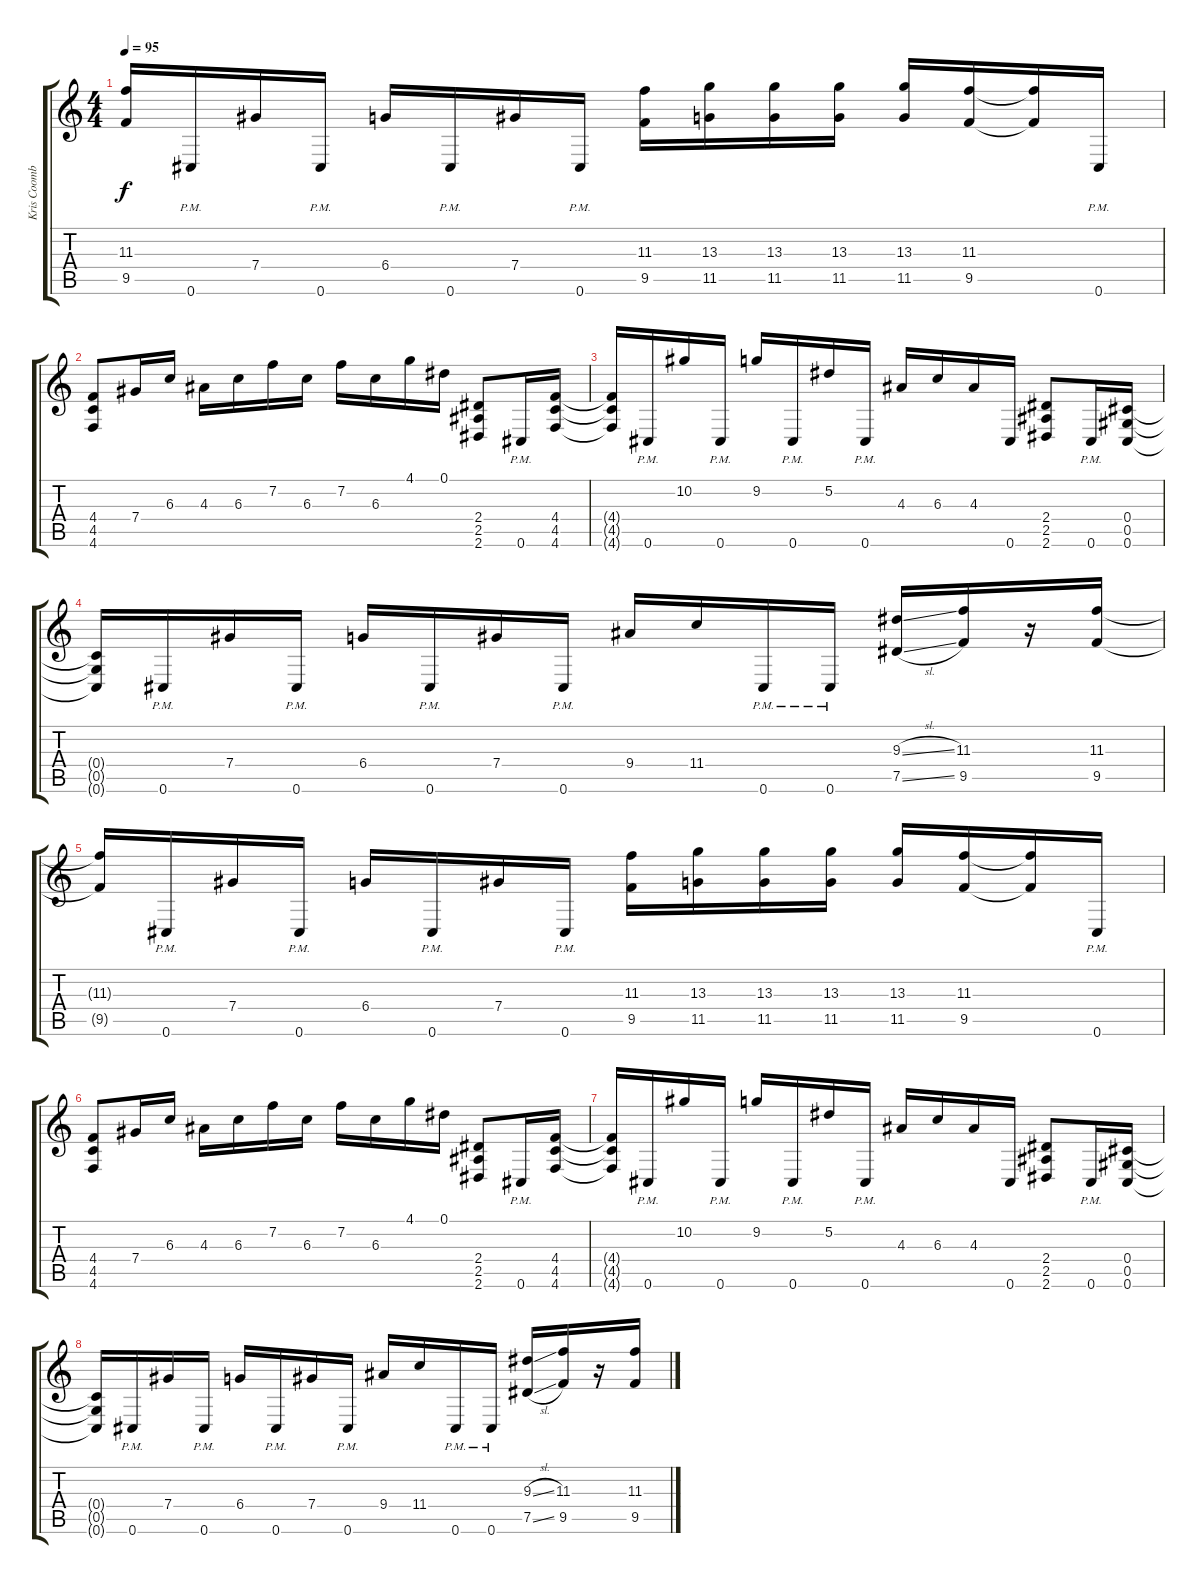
\track ("Kris Coombs" "Kris Coomb") {instrument distortionguitar}
\staff {score tabs}
\tuning (Eb4 Bb3 Gb3 Db3 Ab2 Db2) {hide}
\ts (4 4)
\tempo 95
\clef g2
\ks c
(11.3{t} 9.5{t}).16{dy f} 0.6{pm}.16 7.4.16 0.6{pm}.16 6.4.16 0.6{pm}.16 7.4.16 0.6{pm}.16 (11.3 9.5).16 (13.3 11.5).16 (13.3 11.5).16 (13.3 11.5).16 (13.3 11.5).16 (11.3 9.5).16 (11.3{t} 9.5{t}).16 0.6{pm}.16 |
(4.4 4.5 4.6).8 7.4.16 6.3.16 4.3.16 6.3.16 7.2.16 6.3.16 7.2.16 6.3.16 4.1.16 0.1.16 (2.4 2.5 2.6).8 0.6{pm}.16 (4.4 4.5 4.6).16 |
(4.4{t} 4.5{t} 4.6{t}).16 0.6{pm}.16 10.2.16 0.6{pm}.16 9.2.16 0.6{pm}.16 5.2.16 0.6{pm}.16 4.3.16 6.3.16 4.3.16 0.6.16 (2.4 2.5 2.6).8 0.6{pm}.16 (0.4 0.5 0.6).16 |
(0.4{t} 0.5{t} 0.6{t}).16 0.6{pm}.16 7.4.16 0.6{pm}.16 6.4.16 0.6{pm}.16 7.4.16 0.6{pm}.16 9.4.16 11.4.16 0.6{pm}.16 0.6{pm}.16 (9.3{sl} 7.5{sl}).16 (11.3 9.5).16 r.16 (11.3 9.5).16 |
(11.3{t} 9.5{t}).16 0.6{pm}.16 7.4.16 0.6{pm}.16 6.4.16 0.6{pm}.16 7.4.16 0.6{pm}.16 (11.3 9.5).16 (13.3 11.5).16 (13.3 11.5).16 (13.3 11.5).16 (13.3 11.5).16 (11.3 9.5).16 (11.3{t} 9.5{t}).16 0.6{pm}.16 |
(4.4 4.5 4.6).8 7.4.16 6.3.16 4.3.16 6.3.16 7.2.16 6.3.16 7.2.16 6.3.16 4.1.16 0.1.16 (2.4 2.5 2.6).8 0.6{pm}.16 (4.4 4.5 4.6).16 |
(4.4{t} 4.5{t} 4.6{t}).16 0.6{pm}.16 10.2.16 0.6{pm}.16 9.2.16 0.6{pm}.16 5.2.16 0.6{pm}.16 4.3.16 6.3.16 4.3.16 0.6.16 (2.4 2.5 2.6).8 0.6{pm}.16 (0.4 0.5 0.6).16 |
(0.4{t} 0.5{t} 0.6{t}).16 0.6{pm}.16 7.4.16 0.6{pm}.16 6.4.16 0.6{pm}.16 7.4.16 0.6{pm}.16 9.4.16 11.4.16 0.6{pm}.16 0.6{pm}.16 (9.3{sl} 7.5{sl}).16 (11.3 9.5).16 r.16 (11.3 9.5).16
